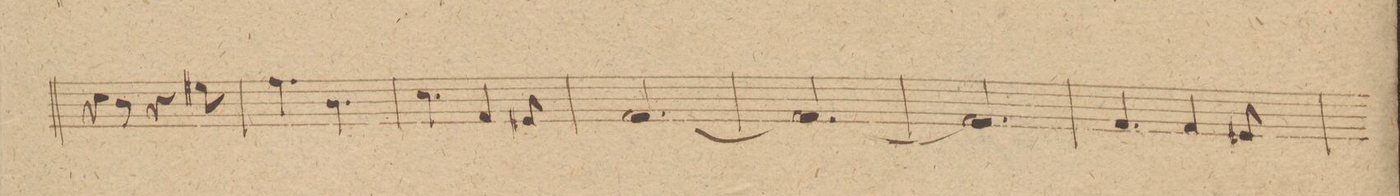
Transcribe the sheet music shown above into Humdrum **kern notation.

**kern	**dynam
*I"Trombone Basso	*
*clefF4	*
*k[]	*
*M6/8	*
4r	.
8r	.
4r	.
8G#X\	.
=109	=109
4.A\	.
4.D\	.
=110	=110
2.r	.
=111	=111
4.E\	.
4AA/	.
8GG#X/	.
=112	=112
[2.AA/	.
=113	=113
2.AA/_	.
=114	=114
2.AA/]	.
=115	=115
4.AA/	.
4AA/	.
8GG#X/	.
=116	=116
*-	*-
